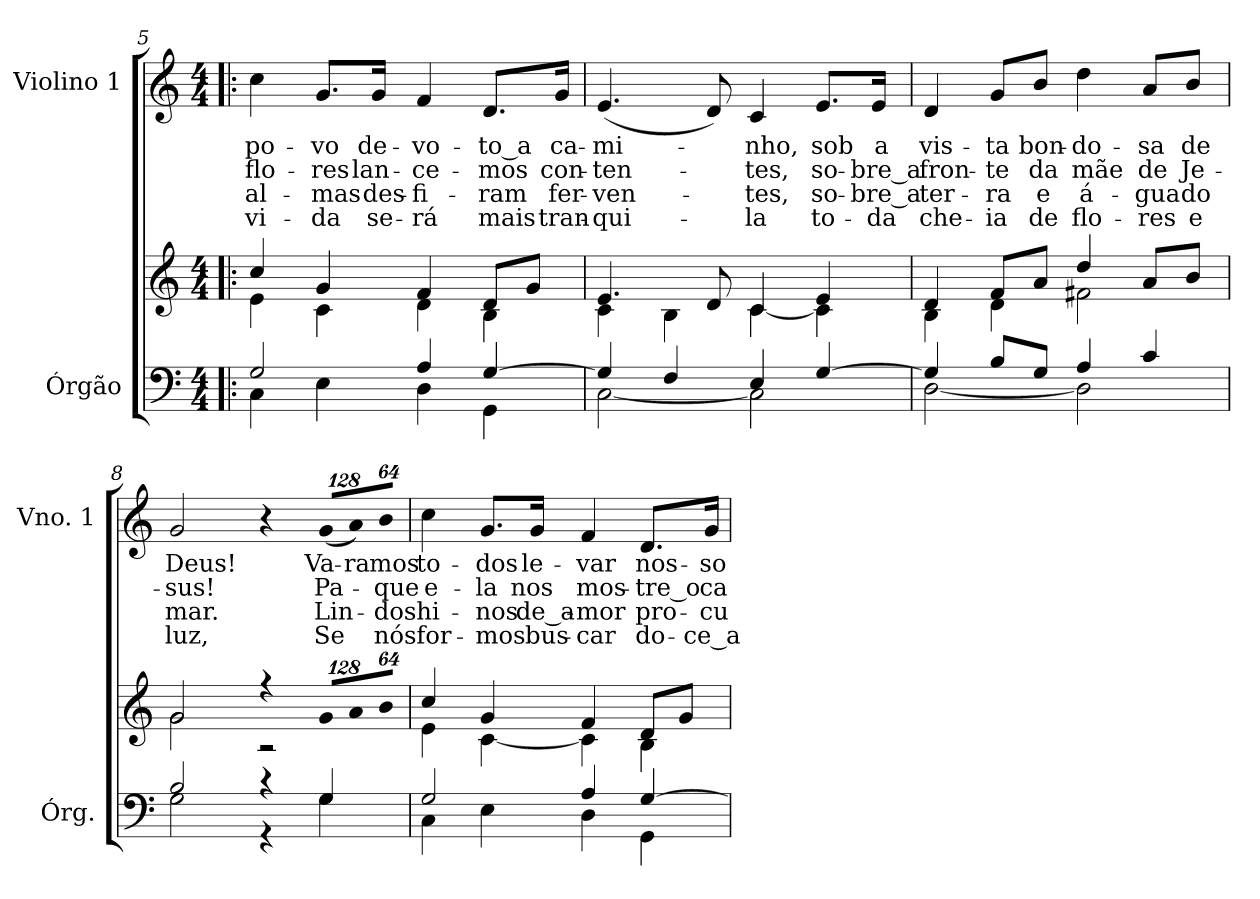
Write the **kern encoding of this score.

**kern	**kern	**kern	**text	**text	**text	**text
*part2	*part2	*part1	*part1	*part1	*part1	*part1
*staff3	*staff2	*staff1	*staff1	*staff1	*staff1	*staff1
*I"Órgão	*	*I"Violino 1	*	*	*	*
*I'Órg.	*	*I'Vno. 1	*	*	*	*
!!LO:LB:g=z
*clefF4	*clefG2	*clefG2	*	*	*	*
*k[]	*k[]	*k[]	*	*	*	*
*C:	*C:	*C:	*	*	*	*
*M4/4	*M4/4	*M4/4	*	*	*	*
=5!|:	=5!|:	=5!|:	=5!|:	=5!|:	=5!|:	=5!|:
*^	*^	*	*	*	*	*
!	!	!	!	!	!LO:LY:b:color=#000000	!LO:LY:b:color=#000000	!LO:LY:b:color=#000000	!LO:LY:b:color=#000000
2Gi/	4Ci\	4cci/	4ei\	4cci\	po-	flo-	al-	vi-
!	!	!	!	!	!LO:LY:b:color=#000000	!LO:LY:b:color=#000000	!LO:LY:b:color=#000000	!LO:LY:b:color=#000000
.	4Ei\	4gi/	4ci\	8.gi/L	-vo	-res	-mas	-da
!	!	!	!	!	!LO:LY:b:color=#000000	!LO:LY:b:color=#000000	!LO:LY:b:color=#000000	!LO:LY:b:color=#000000
.	.	.	.	16gi/Jk	de-	lan-	des-	se-
!	!	!	!	!	!LO:LY:b:color=#000000	!LO:LY:b:color=#000000	!LO:LY:b:color=#000000	!LO:LY:b:color=#000000
4Ai/	4Di\	4fi/	4di\	4fi/	-vo-	-ce-	-fi-	-rá
!	!	!	!	!	!LO:LY:b:color=#000000	!LO:LY:b:color=#000000	!LO:LY:b:color=#000000	!LO:LY:b:color=#000000
[>4Gi/	4GGi\	8di/L	4Bi\	8.di/L	-to_a	-mos	-ram	mais
.	.	8gi/J	.	.	.	.	.	.
!	!	!	!	!	!LO:LY:b:color=#000000	!LO:LY:b:color=#000000	!LO:LY:b:color=#000000	!LO:LY:b:color=#000000
.	.	.	.	16gi/Jk	ca-	con-	fer-	tran-
=6	=6	=6	=6	=6	=6	=6	=6	=6
!	!	!	!	!	!LO:LY:b:color=#000000	!LO:LY:b:color=#000000	!LO:LY:b:color=#000000	!LO:LY:b:color=#000000
4Gi/]	[<2Ci\	4.ei/	4ci\	(4.ei/	-mi-	-ten-	-ven-	-qui-
4Fi/	.	.	4Bi\	.	.	.	.	.
.	.	8di/	.	8di/)	.	.	.	.
!	!	!	!	!	!LO:LY:b:color=#000000	!LO:LY:b:color=#000000	!LO:LY:b:color=#000000	!LO:LY:b:color=#000000
4Ei/	2Ci\]	4ci/	[<4ci\	4ci/	-nho,	-tes,	-tes,	-la
!	!	!	!	!	!LO:LY:b:color=#000000	!LO:LY:b:color=#000000	!LO:LY:b:color=#000000	!LO:LY:b:color=#000000
[>4Gi/	.	4ei/	4ci\]	8.ei/L	sob	so-	so-	to-
!	!	!	!	!	!LO:LY:b:color=#000000	!LO:LY:b:color=#000000	!LO:LY:b:color=#000000	!LO:LY:b:color=#000000
.	.	.	.	16ei/Jk	a	-bre_a	-bre_a	-da
=7	=7	=7	=7	=7	=7	=7	=7	=7
!	!	!	!	!	!LO:LY:b:color=#000000	!LO:LY:b:color=#000000	!LO:LY:b:color=#000000	!LO:LY:b:color=#000000
4Gi/]	[<2Di\	4di/	4Bi\	4di/	vis-	fron-	ter-	che-
!	!	!	!	!	!LO:LY:b:color=#000000	!LO:LY:b:color=#000000	!LO:LY:b:color=#000000	!LO:LY:b:color=#000000
8Bi/L	.	8fi/L	4di\	8gi/L	-ta	-te	-ra	-ia
!	!	!	!	!	!LO:LY:b:color=#000000	!LO:LY:b:color=#000000	!LO:LY:b:color=#000000	!LO:LY:b:color=#000000
8Gi/J	.	8ai/J	.	8bi/J	bon-	da	e	de
!	!	!	!	!	!LO:LY:b:color=#000000	!LO:LY:b:color=#000000	!LO:LY:b:color=#000000	!LO:LY:b:color=#000000
4Ai/	2Di\]	4ddi/	2f#Xi\	4ddi\	-do-	mãe	á-	flo-
!	!	!	!	!	!LO:LY:b:color=#000000	!LO:LY:b:color=#000000	!LO:LY:b:color=#000000	!LO:LY:b:color=#000000
4ci/	.	8ai/L	.	8ai/L	-sa	de	-gua	-res
!	!	!	!	!	!LO:LY:b:color=#000000	!LO:LY:b:color=#000000	!LO:LY:b:color=#000000	!LO:LY:b:color=#000000
.	.	8bi/J	.	8bi/J	de	Je-	do	e
=8	=8	=8	=8	=8	=8	=8	=8	=8
!	!	!	!	!	!LO:LY:b:color=#000000	!LO:LY:b:color=#000000	!LO:LY:b:color=#000000	!LO:LY:b:color=#000000
2Bi/	2Gi\	2gi/	2gi\	2gi/	Deus!	-sus!	mar.	luz,
4r	4r	4r	2r	4r	.	.	.	.
*	*	*Xbrackettup	*	*	*	*	*	*
!	!	!LO:N:vis=8	!	!	!	!	!	!
*	*	*	*	*Xbrackettup	*	*	*	*
!	!	!	!	!LO:N:vis=8	!	!	!	!
!	!	!	!	!	!LO:LY:b:color=#000000	!LO:LY:b:color=#000000	!LO:LY:b:color=#000000	!LO:LY:b:color=#000000
4Gi/	4Gi\	1024%85gi/L	.	(1024%85gi/L	Va-	Pa-	Lin-	Se
!	!	!LO:N:vis=8	!	!LO:N:vis=8	!	!	!	!
!	!	!	!	!	!LO:LY:b:color=#000000	!	!	!
.	.	1024%85ai/	.	1024%85ai/)	-ra	.	.	.
!	!	!LO:N:vis=8	!	!LO:N:vis=8	!	!	!	!
!	!	!	!	!	!LO:LY:b:color=#000000	!LO:LY:b:color=#000000	!LO:LY:b:color=#000000	!LO:LY:b:color=#000000
.	.	512%43bi/J	.	512%43bi/J	-mos	que	-dos	nós
!!LO:LB:g=z
=9	=9	=9	=9	=9	=9	=9	=9	=9
!	!	!	!	!	!LO:LY:b:color=#000000	!LO:LY:b:color=#000000	!LO:LY:b:color=#000000	!LO:LY:b:color=#000000
2Gi/	4Ci\	4cci/	4ei\	4cci\	to-	e-	hi-	for-
!	!	!	!	!	!LO:LY:b:color=#000000	!LO:LY:b:color=#000000	!LO:LY:b:color=#000000	!LO:LY:b:color=#000000
.	4Ei\	4gi/	[<4ci\	8.gi/L	-dos	-la	-nos	-mos
!	!	!	!	!	!LO:LY:b:color=#000000	!LO:LY:b:color=#000000	!LO:LY:b:color=#000000	!LO:LY:b:color=#000000
.	.	.	.	16gi/Jk	le-	nos	de_a-	bus-
!	!	!	!	!	!LO:LY:b:color=#000000	!LO:LY:b:color=#000000	!LO:LY:b:color=#000000	!LO:LY:b:color=#000000
4Ai/	4Di\	4fi/	4ci\]	4fi/	-var	mos-	-mor	-car
!	!	!	!	!	!LO:LY:b:color=#000000	!LO:LY:b:color=#000000	!LO:LY:b:color=#000000	!LO:LY:b:color=#000000
[>4Gi/	4GGi\	8di/L	4Bi\	8.di/L	nos-	-tre_o	pro-	do-
.	.	8gi/J	.	.	.	.	.	.
!	!	!	!	!	!LO:LY:b:color=#000000	!LO:LY:b:color=#000000	!LO:LY:b:color=#000000	!LO:LY:b:color=#000000
.	.	.	.	16gi/Jk	-so	ca-	-cu-	-ce_a-
*v	*v	*	*	*	*	*	*	*
*	*v	*v	*	*	*	*	*
=	=	=	=	=	=	=
*-	*-	*-	*-	*-	*-	*-
